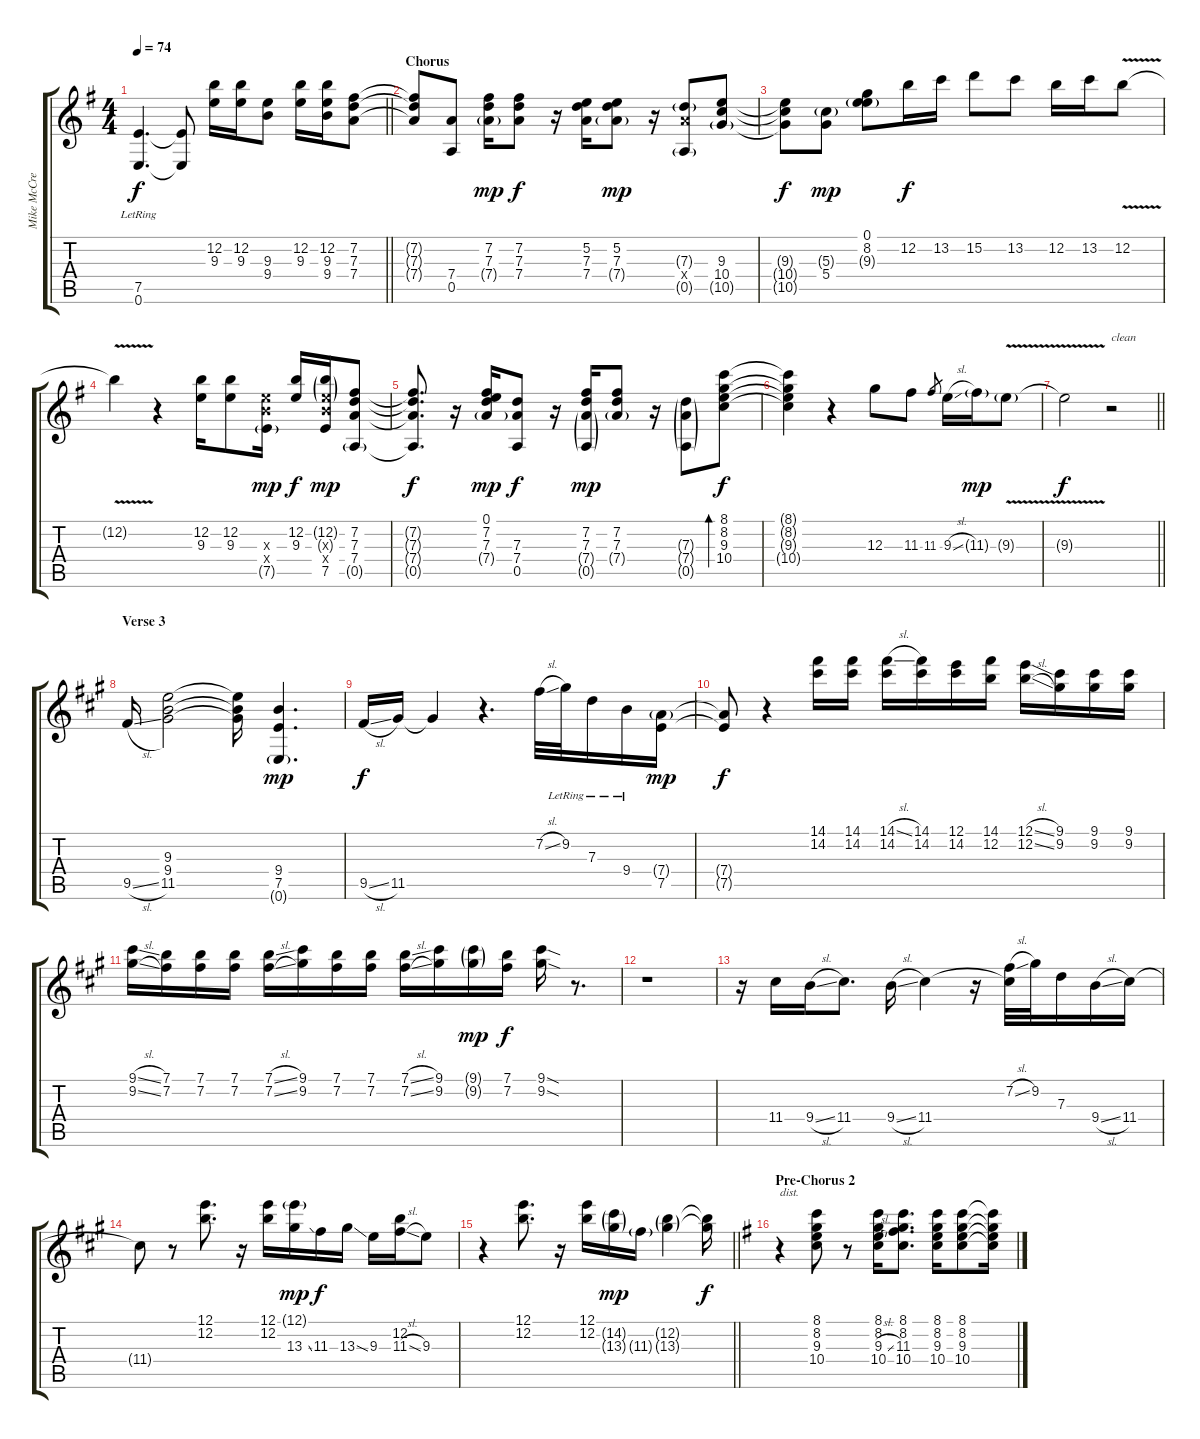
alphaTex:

\track ("Mike McCready" "Mike McCre") {instrument electricguitarclean}
\staff {score tabs}
\tuning (E4 B3 G3 D3 A2 E2) {hide}
\ts (4 4)
\tempo 74
\clef g2
\barLineRight lightlight
\ks eminor
(7.5{lr} 0.6{lr}).4{d dy f} (7.5{t} 0.6{t}).8 (12.2 9.3).16 (12.2 9.3).16 (9.3 9.4).8 (12.2 9.3).16 (12.2 9.3 9.4).16 (7.2 7.3 7.4).8 |
\section ("" "Chorus")
(7.2{t} 7.3{t} 7.4{t}).8 (7.4 0.5).8 (7.2 7.3 7.4{g}).16{dy mp} (7.2 7.3 7.4).8{dy f} r.16 (5.2 7.3 7.4).16 (5.2 7.3 7.4{g}).8{dy mp} r.16 (7.3{g} 7.4{x} 0.5{g}).8 (9.3 10.4 10.5{g}).8 |
(9.3{t} 10.4{t} 10.5{t}).8{dy f} (5.3{g} 5.4).8{dy mp} (0.1 8.2 9.3{g}).8 12.2.16{dy f} 13.2.16 15.2.8 13.2.8 12.2.16 13.2.16 12.2{v}.8 |
12.2{t}.4 r.4 (12.2 9.3).16 (12.2 9.3).8 (9.3{x} 9.4{x} 7.5{g}).16{dy mp} (12.2 9.3).16{dy f} (12.2{g} 9.3{g x} 9.4{x} 7.5).16{dy mp} (7.2 7.3 7.4 0.5{g}).8 |
(7.2{t} 7.3{t} 7.4{t} 0.5{t}).8{d dy f} r.16 (0.1 7.2 7.3 7.4{g}).16{dy mp} (7.3 7.4 0.5).8{dy f} r.16 (7.2 7.3 7.4{g} 0.5{g}).16{dy mp} (7.2 7.3 7.4{g}).8 r.16 (7.3{g} 7.4{g} 0.5{g}).8 (8.1 8.2 9.3 10.4).8{bd 120 dy f} |
(8.1{t} 8.2{t} 9.3{t} 10.4{t}).4 r.4 12.3.8 11.3.8 11.3.8{gr} 9.3{sl}.16 11.3{g}.16{dy mp} 9.3{v g}.8 |
\barLineRight lightlight
9.3{t}.2{dy f} r.2{txt "clean" instrument electricguitarclean} |
\section ("" "Verse 3")
\ks a
9.5{sl}.16 (9.3 9.4 11.5).2 (9.3{t} 9.4{t} 11.5{t}).16 (9.4 7.5 0.6{g}).4{d dy mp} |
9.5{sl}.16{dy f} 11.5.16 11.5{t}.4 r.4{d} 7.2{sl}.32 9.2{lr}.32 7.3{lr}.16 9.4{lr}.16 (7.4{g} 7.5).16{dy mp} |
(7.4{t} 7.5{t}).8{dy f} r.4 (14.1 14.2).16 (14.1 14.2).16 (14.1{sl} 14.2).16 (14.1 14.2).16 (12.1 14.2).16 (14.1 12.2).16 (12.1{sl} 12.2{sl}).16 (9.1 9.2).16 (9.1 9.2).16 (9.1 9.2).16 |
(9.1{sl} 9.2{sl}).16 (7.1 7.2).16 (7.1 7.2).16 (7.1 7.2).16 (7.1{sl} 7.2{sl}).16 (9.1 9.2).16 (7.1 7.2).16 (7.1 7.2).16 (7.1{sl} 7.2{sl}).16 (9.1 9.2).16 (9.1{g} 9.2{g}).16{dy mp} (7.1 7.2).16{dy f} (9.1{sod} 9.2{sod}).16 r.8{d} |
r.1 |
r.16 11.4.16 9.4{sl}.16 11.4.8{d} 9.4{sl}.16 11.4.4 r.16 (7.2{sl} 11.4{t}).32 9.2.32 7.3.16 9.4{sl}.16 11.4.16 |
11.4{t}.8 r.8 (12.1 12.2).8{d} r.16 (12.1 12.2).16 (12.1{g} 13.3{ss}).16{dy mp} 11.3.16{dy f} 13.3{ss}.16 9.3.16 (12.2 11.3{sl}).16 9.3.8 |
\barLineRight lightlight
r.4 (12.1 12.2).8{d} r.16 (12.1 12.2).16 (14.2{g} 13.3{g}).16{dy mp} 11.3{g}.16 (12.2{g} 13.3{g}).4 (12.2{t} 13.3{t}).16{dy f} |
\section ("" "Pre-Chorus 2")
\ks eminor
r.4{txt "dist." instrument electricguitarclean} (8.1 8.2 9.3 10.4).8 r.8 (8.1 8.2 9.3{sl} 10.4).16 (8.1 8.2 11.3 10.4).8{d} (8.1 8.2 9.3 10.4).16 (8.1 8.2 9.3 10.4).8 (8.1{t} 8.2{t} 9.3{t} 10.4{t}).16
